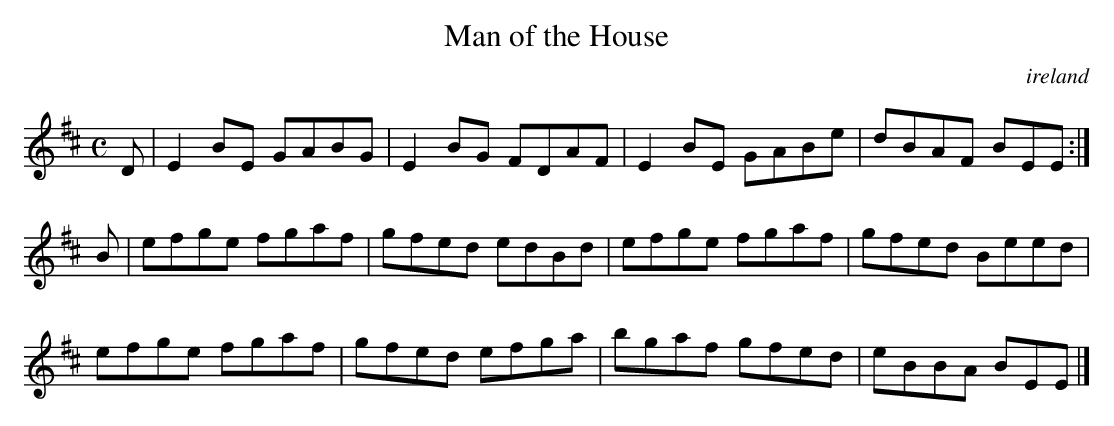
X:1
T:Man of the House
O:ireland
M:C
L:1/8
K:E Dorian
D|E2BE GABG|E2BG FDAF|E2BE GABe|dBAF BEE:|!
B|efge fgaf|gfed edBd|efge fgaf|gfed Beed|!
efge fgaf|gfed efga|bgaf gfed|eBBA BEE|]!
